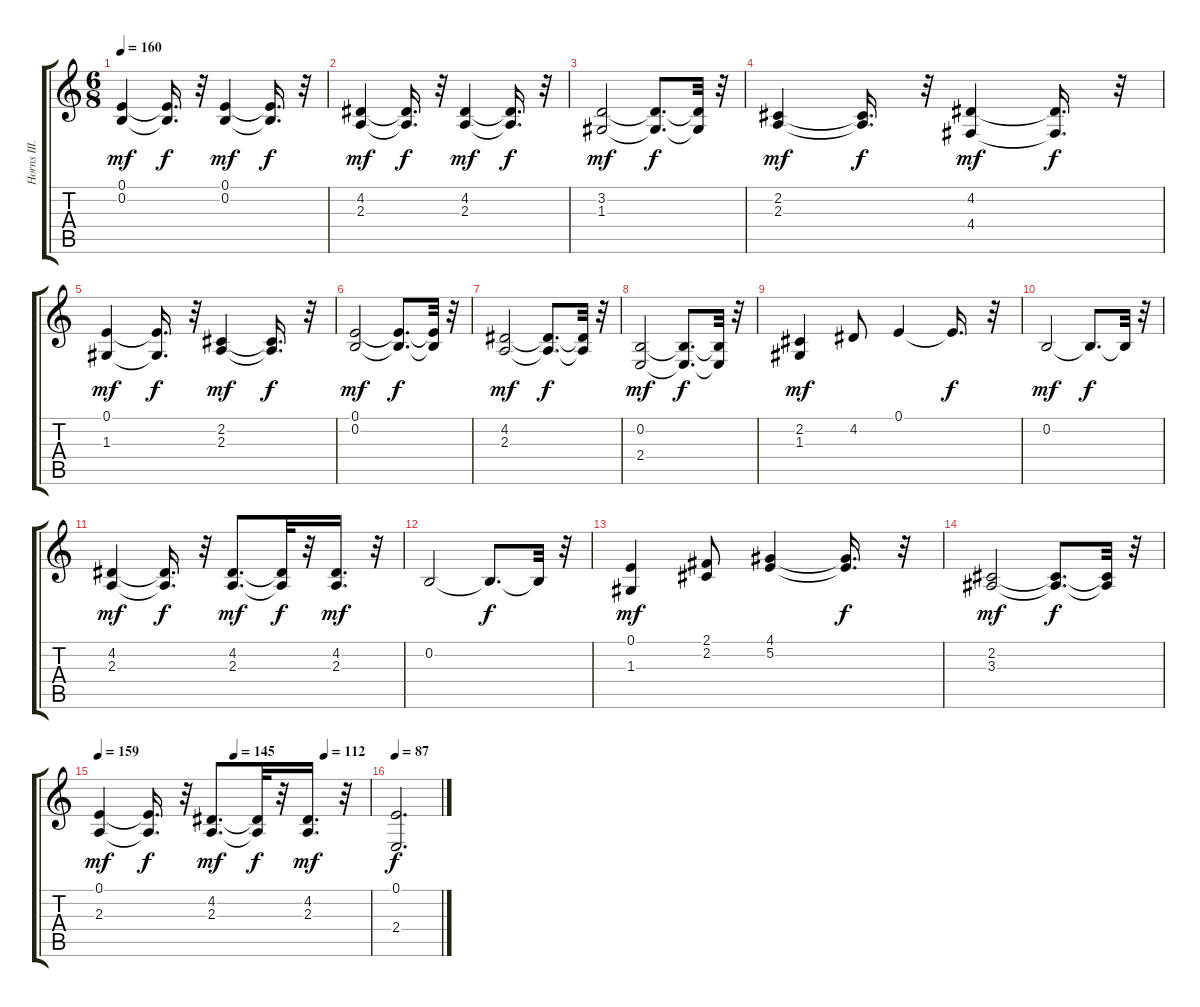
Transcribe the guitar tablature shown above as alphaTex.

\track ("Horns III., IV. E" "Horns III.") {instrument frenchhorn}
\staff {score tabs}
\tuning (E4 B3 G3 D3 A2 E2) {hide}
\ts (6 8)
\tempo 160
\clef g2
\ks c
(0.1 0.2).4{dy mf} (0.1{t} 0.2{t}).16{d dy f} r.32 (0.1 0.2).4{dy mf} (0.1{t} 0.2{t}).16{d dy f} r.32 |
(4.2 2.3).4{dy mf} (4.2{t} 2.3{t}).16{d dy f} r.32 (4.2 2.3).4{dy mf} (4.2{t} 2.3{t}).16{d dy f} r.32 |
(3.2 1.3).2{dy mf} (3.2{t} 1.3{t}).8{d dy f} (3.2{t} 1.3{t}).32 r.32 |
(2.2 2.3).4{dy mf} (2.2{t} 2.3{t}).16{d dy f} r.32 (4.2 4.4).4{dy mf} (4.2{t} 4.4{t}).16{d dy f} r.32 |
(0.1 1.3).4{dy mf} (0.1{t} 1.3{t}).16{d dy f} r.32 (2.2 2.3).4{dy mf} (2.2{t} 2.3{t}).16{d dy f} r.32 |
(0.1 0.2).2{dy mf} (0.1{t} 0.2{t}).8{d dy f} (0.1{t} 0.2{t}).32 r.32 |
(4.2 2.3).2{dy mf} (4.2{t} 2.3{t}).8{d dy f} (4.2{t} 2.3{t}).32 r.32 |
(0.2 2.4).2{dy mf} (0.2{t} 2.4{t}).8{d dy f} (0.2{t} 2.4{t}).32 r.32 |
(2.2 1.3).4{dy mf} 4.2.8 0.1.4 0.1{t}.16{d dy f} r.32 |
0.2.2{dy mf} 0.2{t}.8{d dy f} 0.2{t}.32 r.32 |
(4.2 2.3).4{dy mf} (4.2{t} 2.3{t}).16{d dy f} r.32 (4.2 2.3).8{d dy mf} (4.2{t} 2.3{t}).32{dy f} r.32 (4.2 2.3).16{d dy mf} r.32 |
0.2.2 0.2{t}.8{d dy f} 0.2{t}.32 r.32 |
(0.1 1.3).4{dy mf} (2.1 2.2).8 (4.1 5.2).4 (4.1{t} 5.2{t}).16{d dy f} r.32 |
(2.2 3.3).2{dy mf} (2.2{t} 3.3{t}).8{d dy f} (2.2{t} 3.3{t}).32 r.32 |
\tempo 159
\tempo (145 0.5)
\tempo (112 0.8333333333333334)
(0.1 2.3).4{dy mf} (0.1{t} 2.3{t}).16{d dy f} r.32 (4.2 2.3).8{d dy mf} (4.2{t} 2.3{t}).32{dy f} r.32 (4.2 2.3).16{d dy mf} r.32 |
\tempo 87
(0.1 2.4).2{d dy f}
